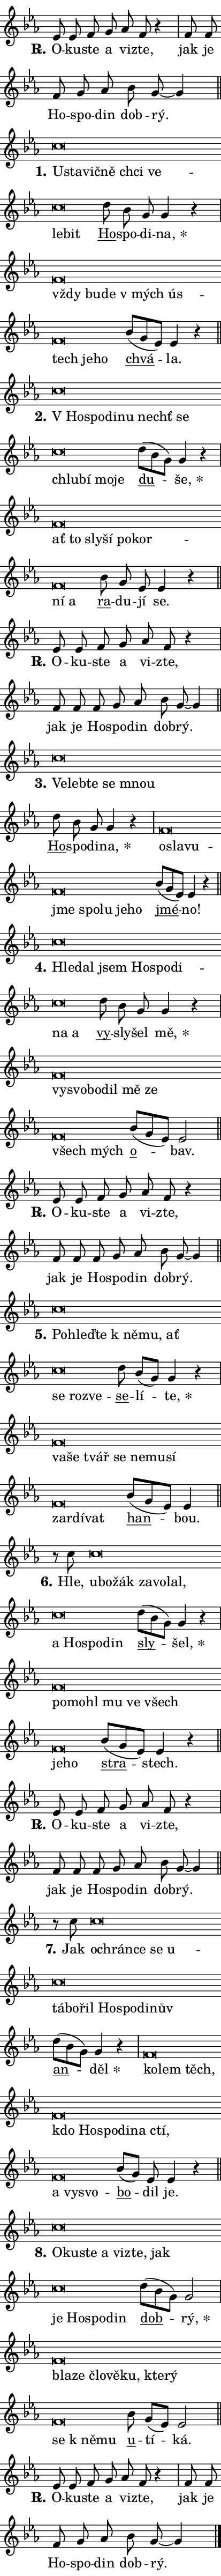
\version "2.22.1"
\header { tagline = "" }
\paper {
  indent = 0\cm
  top-margin = 0\cm
  right-margin = 0\cm
  bottom-margin = 0\cm
  left-margin = 0\cm
  paper-width = 7\cm
  page-breaking = #ly:one-page-breaking
  system-system-spacing.basic-distance = #11
  score-system-spacing.basic-distance = #11
  ragged-last = ##f
}


%% Author: Thomas Morley
%% https://lists.gnu.org/archive/html/lilypond-user/2020-05/msg00002.html
#(define (line-position grob)
"Returns position of @var[grob} in current system:
   @code{'start}, if at first time-step
   @code{'end}, if at last time-step
   @code{'middle} otherwise
"
  (let* ((col (ly:item-get-column grob))
         (ln (ly:grob-object col 'left-neighbor))
         (rn (ly:grob-object col 'right-neighbor))
         (col-to-check-left (if (ly:grob? ln) ln col))
         (col-to-check-right (if (ly:grob? rn) rn col))
         (break-dir-left
           (and
             (ly:grob-property col-to-check-left 'non-musical #f)
             (ly:item-break-dir col-to-check-left)))
         (break-dir-right
           (and
             (ly:grob-property col-to-check-right 'non-musical #f)
             (ly:item-break-dir col-to-check-right))))
        (cond ((eqv? 1 break-dir-left) 'start)
              ((eqv? -1 break-dir-right) 'end)
              (else 'middle))))

#(define (tranparent-at-line-position vctor)
  (lambda (grob)
  "Relying on @code{line-position} select the relevant enry from @var{vctor}.
Used to determine transparency,"
    (case (line-position grob)
      ((end) (not (vector-ref vctor 0)))
      ((middle) (not (vector-ref vctor 1)))
      ((start) (not (vector-ref vctor 2))))))

noteHeadBreakVisibility =
#(define-music-function (break-visibility)(vector?)
"Makes @code{NoteHead}s transparent relying on @var{break-visibility}"
#{
  \override NoteHead.transparent =
    #(tranparent-at-line-position break-visibility)
#})

#(define delete-ledgers-for-transparent-note-heads
  (lambda (grob)
    "Reads whether a @code{NoteHead} is transparent.
If so this @code{NoteHead} is removed from @code{'note-heads} from
@var{grob}, which is supposed to be @code{LedgerLineSpanner}.
As a result ledgers are not printed for this @code{NoteHead}"
    (let* ((nhds-array (ly:grob-object grob 'note-heads))
           (nhds-list
             (if (ly:grob-array? nhds-array)
                 (ly:grob-array->list nhds-array)
                 '()))
           ;; Relies on the transparent-property being done before
           ;; Staff.LedgerLineSpanner.after-line-breaking is executed.
           ;; This is fragile ...
           (to-keep
             (remove
               (lambda (nhd)
                 (ly:grob-property nhd 'transparent #f))
               nhds-list)))
      ;; TODO find a better method to iterate over grob-arrays, similiar
      ;; to filter/remove etc for lists
      ;; For now rebuilt from scratch
      (set! (ly:grob-object grob 'note-heads)  '())
      (for-each
        (lambda (nhd)
          (ly:pointer-group-interface::add-grob grob 'note-heads nhd))
        to-keep))))

hideNotes = {
  \noteHeadBreakVisibility #begin-of-line-visible
}
unHideNotes = {
  \noteHeadBreakVisibility #all-visible
}

% work-around for resetting accidentals
% https://lilypond.org/doc/v2.23/Documentation/notation/displaying-rhythms#unmetered-music
cadenzaMeasure = {
  \cadenzaOff
  \partial 1024 s1024
  \cadenzaOn
}

#(define-markup-command (accent layout props text) (markup?)
  "Underline accented syllable"
  (interpret-markup layout props
    #{\markup \override #'(offset . 4.3) \underline { #text }#}))

responsum = \markup \concat {
  "R" \hspace #-1.05 \path #0.1 #'((moveto 0 0.07) (lineto 0.9 0.8)) \hspace #0.05 "."
}

\layout {
    \context {
        \Staff
        \remove "Time_signature_engraver"
        \override LedgerLineSpanner.after-line-breaking = #delete-ledgers-for-transparent-note-heads
    }
    \context {
        \Voice {
            \override NoteHead.output-attributes = #'((class . "notehead"))
            \override Hairpin.height = #0.55
        }
    }
    \context {
        \Lyrics {
            \override StanzaNumber.output-attributes = #'((class . "stanzanumber"))
            \override LyricSpace.minimum-distance = #0.9
            \override LyricText.font-name = #"TeX Gyre Schola"
            \override LyricText.font-size = 1
            \override StanzaNumber.font-name = #"TeX Gyre Schola Bold"
            \override StanzaNumber.font-size = 1
        }
    }
}

% magnetic-lyrics.ily
%
%   written by
%     Jean Abou Samra <jean@abou-samra.fr>
%     Werner Lemberg <wl@gnu.org>
%
%   adapted by
%     Jiri Hon <jiri.hon@gmail.com>
%
% Version 2022-Apr-15

% https://www.mail-archive.com/lilypond-user@gnu.org/msg149350.html

#(define (Left_hyphen_pointer_engraver context)
   "Collect syllable-hyphen-syllable occurrences in lyrics and store
them in properties.  This engraver only looks to the left.  For
example, if the lyrics input is @code{foo -- bar}, it does the
following.

@itemize @bullet
@item
Set the @code{text} property of the @code{LyricHyphen} grob between
@q{foo} and @q{bar} to @code{foo}.

@item
Set the @code{left-hyphen} property of the @code{LyricText} grob with
text @q{foo} to the @code{LyricHyphen} grob between @q{foo} and
@q{bar}.
@end itemize

Use this auxiliary engraver in combination with the
@code{lyric-@/text::@/apply-@/magnetic-@/offset!} hook."
   (let ((hyphen #f)
         (text #f))
     (make-engraver
      (acknowledgers
       ((lyric-syllable-interface engraver grob source-engraver)
        (set! text grob)))
      (end-acknowledgers
       ((lyric-hyphen-interface engraver grob source-engraver)
        ;(when (not (grob::has-interface grob 'lyric-space-interface))
          (set! hyphen grob)));)
      ((stop-translation-timestep engraver)
       (when (and text hyphen)
         (ly:grob-set-object! text 'left-hyphen hyphen))
       (set! text #f)
       (set! hyphen #f)))))

#(define (lyric-text::apply-magnetic-offset! grob)
   "If the space between two syllables is less than the value in
property @code{LyricText@/.details@/.squash-threshold}, move the right
syllable to the left so that it gets concatenated with the left
syllable.

Use this function as a hook for
@code{LyricText@/.after-@/line-@/breaking} if the
@code{Left_@/hyphen_@/pointer_@/engraver} is active."
   (let ((hyphen (ly:grob-object grob 'left-hyphen #f)))
     (when hyphen
       (let ((left-text (ly:spanner-bound hyphen LEFT)))
         (when (grob::has-interface left-text 'lyric-syllable-interface)
           (let* ((common (ly:grob-common-refpoint grob left-text X))
                  (this-x-ext (ly:grob-extent grob common X))
                  (left-x-ext
                   (begin
                     ;; Trigger magnetism for left-text.
                     (ly:grob-property left-text 'after-line-breaking)
                     (ly:grob-extent left-text common X)))
                  ;; `delta` is the gap width between two syllables.
                  (delta (- (interval-start this-x-ext)
                            (interval-end left-x-ext)))
                  (details (ly:grob-property grob 'details))
                  (threshold (assoc-get 'squash-threshold details 0.2)))
             (when (< delta threshold)
               (let* (;; We have to manipulate the input text so that
                      ;; ligatures crossing syllable boundaries are not
                      ;; disabled.  For languages based on the Latin
                      ;; script this is essentially a beautification.
                      ;; However, for non-Western scripts it can be a
                      ;; necessity.
                      (lt (ly:grob-property left-text 'text))
                      (rt (ly:grob-property grob 'text))
                      (is-space (grob::has-interface hyphen 'lyric-space-interface))
                      (space (if is-space " " ""))
                      (space-markup (grob-interpret-markup grob " "))
                      (space-size (interval-length (ly:stencil-extent space-markup X)))
                      (extra-delta (if is-space space-size 0))
                      ;; Append new syllable.
                      (ltrt-space (if (and (string? lt) (string? rt))
                                (string-append lt space rt)
                                (make-concat-markup (list lt space rt))))
                      ;; Right-align `ltrt` to the right side.
                      (ltrt-space-markup (grob-interpret-markup
                               grob
                               (make-translate-markup
                                (cons (interval-length this-x-ext) 0)
                                (make-right-align-markup ltrt-space)))))
                 (begin
                   ;; Don't print `left-text`.
                   (ly:grob-set-property! left-text 'stencil #f)
                   ;; Set text and stencil (which holds all collected
                   ;; syllables so far) and shift it to the left.
                   (ly:grob-set-property! grob 'text ltrt-space)
                   (ly:grob-set-property! grob 'stencil ltrt-space-markup)
                   (ly:grob-translate-axis! grob (- (- delta extra-delta)) X))))))))))


#(define (lyric-hyphen::displace-bounds-first grob)
   ;; Make very sure this callback isn't triggered too early.
   (let ((left (ly:spanner-bound grob LEFT))
         (right (ly:spanner-bound grob RIGHT)))
     (ly:grob-property left 'after-line-breaking)
     (ly:grob-property right 'after-line-breaking)
     (ly:lyric-hyphen::print grob)))

squashThreshold = #0.4

\layout {
  \context {
    \Lyrics
    \consists #Left_hyphen_pointer_engraver
    \override LyricText.after-line-breaking =
      #lyric-text::apply-magnetic-offset!
    \override LyricHyphen.stencil = #lyric-hyphen::displace-bounds-first
    \override LyricText.details.squash-threshold = \squashThreshold
    \override LyricHyphen.minimum-distance = 0
    \override LyricHyphen.minimum-length = \squashThreshold
  }
}

squash = \override LyricText.details.squash-threshold = 9999
unSquash = \override LyricText.details.squash-threshold = \squashThreshold

left = \override LyricText.self-alignment-X = #LEFT
unLeft = \revert LyricText.self-alignment-X

starOffset = #(lambda (grob) 
                (let ((x_offset (ly:self-alignment-interface::aligned-on-x-parent grob)))
                  (if (= x_offset 0) 0 (+ x_offset 1.2))))

star = #(define-music-function (syllable)(string?)
"Append star separator at the end of a syllable"
#{
  \once \override LyricText.X-offset = #starOffset
  \lyricmode { \markup {
    #syllable
    \override #'((font-name . "TeX Gyre Schola Bold")) \hspace #0.2 \lower #0.65 \larger "*"
  } }
#})

starAccent = #(define-music-function (syllable)(string?)
"Append star separator at the end of a syllable and make accent"
#{
  \once \override LyricText.X-offset = #starOffset
  \lyricmode { \markup {
    \accent #syllable
    \override #'((font-name . "TeX Gyre Schola Bold")) \hspace #0.2 \lower #0.65 \larger "*"
  } }
#})

breath = #(define-music-function (syllable)(string?)
"Append breathing indicator at the end of a syllable"
#{
  \lyricmode { \markup { #syllable "+" } }
#})

optionalBreath = #(define-music-function (syllable)(string?)
"Append optional breathing indicator at the end of a syllable"
#{
  \lyricmode { \markup { #syllable "(+)" } }
#})


\score {
    <<
        \new Voice = "melody" { \cadenzaOn \key es \major \relative { es'8 es f g as f r4 \cadenzaMeasure \bar "|" f8 f \bar "" f g as \bar "" bes g~ g4 \cadenzaMeasure \bar "||" \break }
\relative { c''\breve*1/16 \hideNotes \breve*1/16 \bar "" \breve*1/16 \bar "" \breve*1/16 \bar "" \breve*1/16 \bar "" \breve*1/16 \bar "" \breve*1/16 \breve*1/16 \bar "" \unHideNotes \bar "" d8 bes g g4 r \cadenzaMeasure \bar "|" f\breve*1/16 \hideNotes \breve*1/16 \bar "" \breve*1/16 \bar "" \breve*1/16 \bar "" \breve*1/16 \bar "" \breve*1/16 \bar "" \breve*1/16 \breve*1/16 \bar "" \unHideNotes \bar "" bes8[( g es)] es4 r \cadenzaMeasure \bar "||" \break }
\relative { c''\breve*1/16 \hideNotes \breve*1/16 \bar "" \breve*1/16 \bar "" \breve*1/16 \bar "" \breve*1/16 \bar "" \breve*1/16 \bar "" \breve*1/16 \bar "" \breve*1/16 \bar "" \breve*1/16 \breve*1/16 \bar "" \unHideNotes \bar "" d8[( bes g)] g4 r \cadenzaMeasure \bar "|" f\breve*1/16 \hideNotes \breve*1/16 \bar "" \breve*1/16 \bar "" \breve*1/16 \bar "" \breve*1/16 \bar "" \breve*1/16 \bar "" \breve*1/16 \breve*1/16 \bar "" \unHideNotes \bar "" bes8 g es es4 r \cadenzaMeasure \bar "||" \break }
\relative { es'8 es f g as f r4 \cadenzaMeasure \bar "|" f8 f \bar "" f g as \bar "" bes g~ g4 \cadenzaMeasure \bar "||" \break }
\relative { c''\breve*1/16 \hideNotes \breve*1/16 \bar "" \breve*1/16 \bar "" \breve*1/16 \breve*1/16 \bar "" \unHideNotes \bar "" d8 bes g g4 r \cadenzaMeasure \bar "|" f\breve*1/16 \hideNotes \breve*1/16 \bar "" \breve*1/16 \bar "" \breve*1/16 \bar "" \breve*1/16 \bar "" \breve*1/16 \bar "" \breve*1/16 \breve*1/16 \bar "" \unHideNotes \bar "" bes8[( g es)] es4 r \cadenzaMeasure \bar "||" \break }
\relative { c''\breve*1/16 \hideNotes \breve*1/16 \bar "" \breve*1/16 \bar "" \breve*1/16 \bar "" \breve*1/16 \bar "" \breve*1/16 \bar "" \breve*1/16 \breve*1/16 \bar "" \unHideNotes \bar "" d8 bes g g4 r \cadenzaMeasure \bar "|" f\breve*1/16 \hideNotes \breve*1/16 \bar "" \breve*1/16 \bar "" \breve*1/16 \bar "" \breve*1/16 \bar "" \breve*1/16 \bar "" \breve*1/16 \breve*1/16 \bar "" \unHideNotes \bar "" bes8[( g es)] es2 \cadenzaMeasure \bar "||" \break }
\relative { es'8 es f g as f r4 \cadenzaMeasure \bar "|" f8 f \bar "" f g as \bar "" bes g~ g4 \cadenzaMeasure \bar "||" \break }
\relative { c''\breve*1/16 \hideNotes \breve*1/16 \bar "" \breve*1/16 \bar "" \breve*1/16 \bar "" \breve*1/16 \bar "" \breve*1/16 \bar "" \breve*1/16 \bar "" \breve*1/16 \breve*1/16 \bar "" \unHideNotes \bar "" d8 bes[( g)] g4 r \cadenzaMeasure \bar "|" f\breve*1/16 \hideNotes \breve*1/16 \bar "" \breve*1/16 \bar "" \breve*1/16 \bar "" \breve*1/16 \bar "" \breve*1/16 \bar "" \breve*1/16 \bar "" \breve*1/16 \bar "" \breve*1/16 \breve*1/16 \bar "" \unHideNotes \bar "" bes8[( g es)] es4 \cadenzaMeasure \bar "||" \break }
\relative { r8 c''8 c\breve*1/16 \hideNotes \breve*1/16 \bar "" \breve*1/16 \bar "" \breve*1/16 \bar "" \breve*1/16 \bar "" \breve*1/16 \bar "" \breve*1/16 \bar "" \breve*1/16 \bar "" \breve*1/16 \breve*1/16 \bar "" \unHideNotes \bar "" d8[( bes g)] g4 r \cadenzaMeasure \bar "|" f\breve*1/16 \hideNotes \breve*1/16 \bar "" \breve*1/16 \bar "" \breve*1/16 \bar "" \breve*1/16 \bar "" \breve*1/16 \bar "" \breve*1/16 \breve*1/16 \bar "" \unHideNotes \bar "" bes8[( g es)] es4 r \cadenzaMeasure \bar "||" \break }
\relative { es'8 es f g as f r4 \cadenzaMeasure \bar "|" f8 f \bar "" f g as \bar "" bes g~ g4 \cadenzaMeasure \bar "||" \break }
\relative { r8 c''8 c\breve*1/16 \hideNotes \breve*1/16 \bar "" \breve*1/16 \bar "" \breve*1/16 \bar "" \breve*1/16 \bar "" \breve*1/16 \bar "" \breve*1/16 \bar "" \breve*1/16 \bar "" \breve*1/16 \bar "" \breve*1/16 \bar "" \breve*1/16 \breve*1/16 \bar "" \unHideNotes \bar "" d8[( bes g)] g4 r \cadenzaMeasure \bar "|" f\breve*1/16 \hideNotes \breve*1/16 \bar "" \breve*1/16 \bar "" \breve*1/16 \bar "" \breve*1/16 \bar "" \breve*1/16 \bar "" \breve*1/16 \bar "" \breve*1/16 \bar "" \breve*1/16 \bar "" \breve*1/16 \bar "" \breve*1/16 \breve*1/16 \bar "" \unHideNotes \bar "" bes8[( g)] es es4 r \cadenzaMeasure \bar "||" \break }
\relative { c''\breve*1/16 \hideNotes \breve*1/16 \bar "" \breve*1/16 \bar "" \breve*1/16 \bar "" \breve*1/16 \bar "" \breve*1/16 \bar "" \breve*1/16 \bar "" \breve*1/16 \bar "" \breve*1/16 \bar "" \breve*1/16 \breve*1/16 \bar "" \unHideNotes \bar "" d8[( bes g)] g2 \cadenzaMeasure \bar "|" f\breve*1/16 \hideNotes \breve*1/16 \bar "" \breve*1/16 \bar "" \breve*1/16 \bar "" \breve*1/16 \bar "" \breve*1/16 \bar "" \breve*1/16 \bar "" \breve*1/16 \bar "" \breve*1/16 \breve*1/16 \bar "" \unHideNotes \bar "" bes8 g[( es)] es2 \cadenzaMeasure \bar "||" \break }
\relative { es'8 es f g as f r4 \cadenzaMeasure \bar "|" f8 f \bar "" f g as \bar "" bes g~ g4 \cadenzaMeasure \bar "||" \break } \bar "|." }
        \new Lyrics \lyricsto "melody" { \lyricmode { \set stanza = \responsum
O -- ku -- ste a vi -- zte, jak je Ho -- spo -- din dob -- rý.
\set stanza = "1."
\left U -- \squash sta -- vič -- ně chci ve -- le -- bit \unLeft \unSquash \markup \accent Ho -- spo -- di -- \star na, \left vždy \squash bu -- de "v mých" ús -- tech je -- ho \unLeft \unSquash \markup \accent chvá -- la.
\set stanza = "2."
\left "V Ho" -- \squash spo -- di -- nu nechť se chlu -- bí mo -- je \unLeft \unSquash \markup \accent du -- \star še, \left ať \squash to sly -- ší po -- kor -- ní a \unLeft \unSquash \markup \accent ra -- du -- jí se.
\set stanza = \responsum
O -- ku -- ste a vi -- zte, jak je Ho -- spo -- din dob -- rý.
\set stanza = "3."
\left Ve -- \squash leb -- te se mnou \unLeft \unSquash \markup \accent Ho -- spo -- di -- \star na, \left o -- \squash sla -- vu -- jme spo -- lu je -- ho \unLeft \unSquash \markup \accent jmé -- no!
\set stanza = "4."
\left Hle -- \squash dal jsem Ho -- spo -- di -- na a \unLeft \unSquash \markup \accent vy -- sly -- šel \star mě, \left vy -- \squash svo -- bo -- dil mě ze všech mých \unLeft \unSquash \markup \accent o -- bav.
\set stanza = \responsum
O -- ku -- ste a vi -- zte, jak je Ho -- spo -- din dob -- rý.
\set stanza = "5."
\left Po -- \squash hleď -- te "k ně" -- mu, ať se roz -- ve -- \unLeft \unSquash \markup \accent se -- lí -- \star te, \left va -- \squash še tvář se ne -- mu -- sí zar -- dí -- vat \unLeft \unSquash \markup \accent han -- bou.
\set stanza = "6."
Hle, \left u -- \squash bo -- žák za -- vo -- lal, a Ho -- spo -- din \unLeft \unSquash \markup \accent sly -- \star šel, \left po -- \squash mo -- hl mu ve všech je -- ho \unLeft \unSquash \markup \accent stra -- stech.
\set stanza = \responsum
O -- ku -- ste a vi -- zte, jak je Ho -- spo -- din dob -- rý.
\set stanza = "7."
Jak \left o -- \squash chrán -- ce se u -- tá -- bo -- řil Ho -- spo -- di -- nův \unLeft \unSquash \markup \accent an -- \star děl \left ko -- \squash lem těch, kdo Ho -- spo -- di -- na ctí, a vy -- svo -- \unLeft \unSquash \markup \accent bo -- dil je.
\set stanza = "8."
\left O -- \squash ku -- ste a vi -- zte, jak je Ho -- spo -- din \unLeft \unSquash \markup \accent dob -- \star rý, \left bla -- \squash ze člo -- vě -- ku, kte -- rý se "k ně" -- mu \unLeft \unSquash \markup \accent u -- tí -- ká.
\set stanza = \responsum
O -- ku -- ste a vi -- zte, jak je Ho -- spo -- din dob -- rý. } }
    >>
    \layout {}
}
